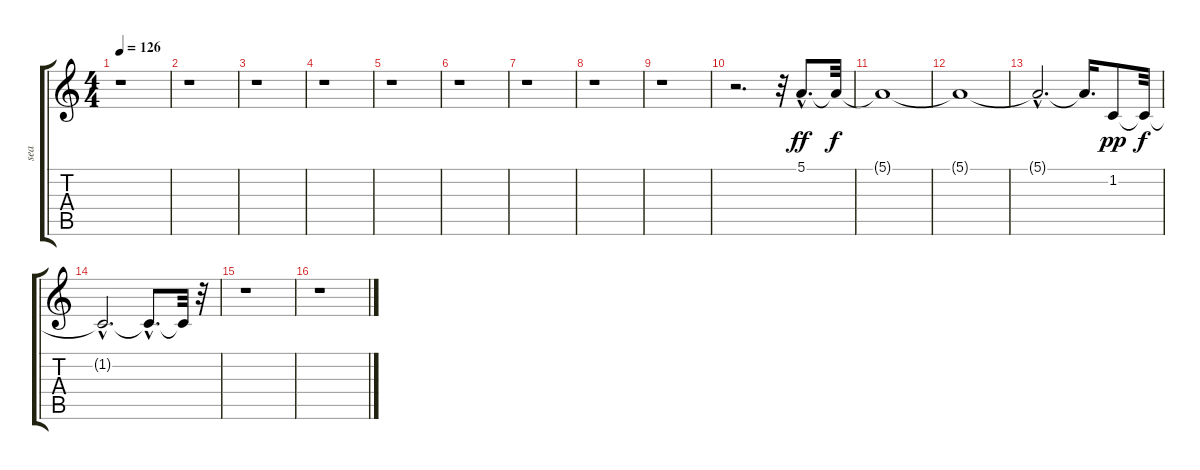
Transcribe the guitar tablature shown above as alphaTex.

\track ("sea" "sea") {instrument seashore}
\staff {score tabs}
\tuning (E4 B3 G3 D3 A2 E2) {hide}
\ts (4 4)
\tempo 126
\clef g2
\ks c
r.1{dy f} |
r.1 |
r.1 |
r.1 |
r.1 |
r.1 |
r.1 |
r.1 |
r.1 |
r.2{d} r.32 5.1{hac}.8{d dy ff} 5.1{t}.32{dy f} |
5.1{t}.1 |
5.1{t}.1 |
5.1{hac t}.2{d} 5.1{t}.16{d} 1.2.8{dy pp} 1.2{t}.32{dy f} |
1.2{hac t}.2{d} 1.2{hac t}.8{d} 1.2{t}.32 r.32 |
r.1 |
r.1
